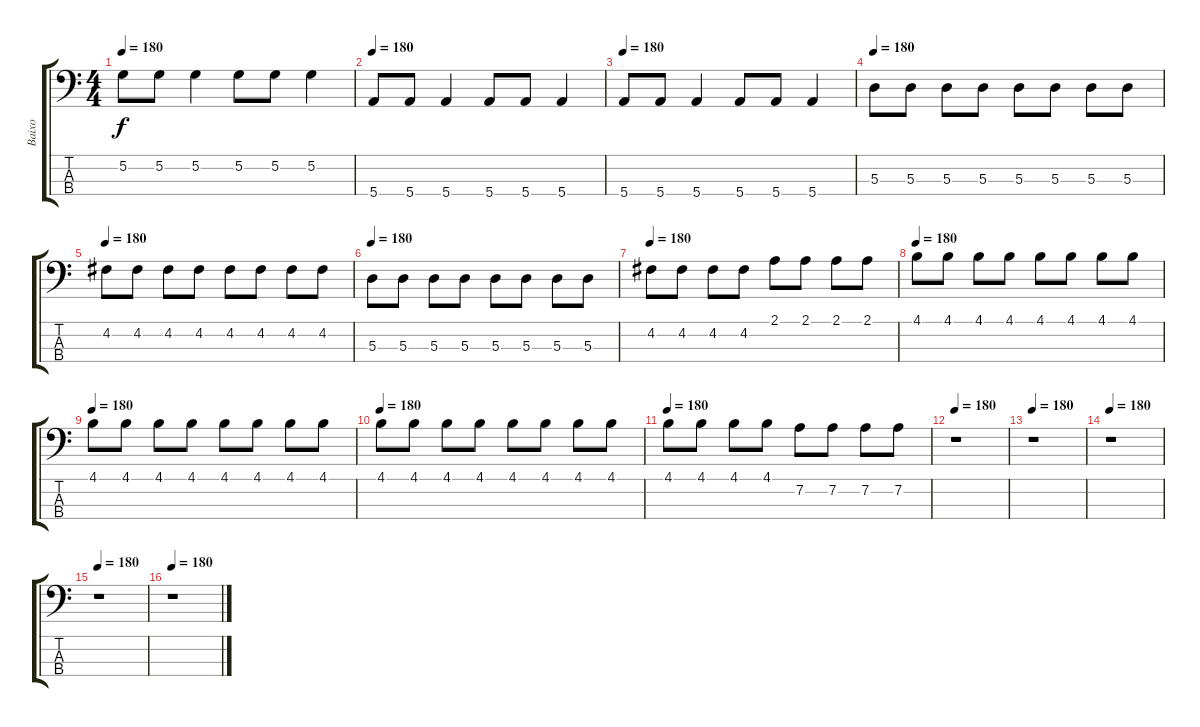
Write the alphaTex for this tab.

\track ("Baixo" "Baixo") {instrument electricbasspick}
\staff {score tabs}
\tuning (G2 D2 A1 E1) {hide}
\ts (4 4)
\tempo 180
\clef f4
\ks c
5.2.8{dy f} 5.2.8 5.2.4 5.2.8 5.2.8 5.2.4 |
\tempo 180
5.4.8 5.4.8 5.4.4 5.4.8 5.4.8 5.4.4 |
\tempo 180
5.4.8 5.4.8 5.4.4 5.4.8 5.4.8 5.4.4 |
\tempo 180
5.3.8 5.3.8 5.3.8 5.3.8 5.3.8 5.3.8 5.3.8 5.3.8 |
\tempo 180
4.2.8 4.2.8 4.2.8 4.2.8 4.2.8 4.2.8 4.2.8 4.2.8 |
\tempo 180
5.3.8 5.3.8 5.3.8 5.3.8 5.3.8 5.3.8 5.3.8 5.3.8 |
\tempo 180
4.2.8 4.2.8 4.2.8 4.2.8 2.1.8 2.1.8 2.1.8 2.1.8 |
\tempo 180
4.1.8 4.1.8 4.1.8 4.1.8 4.1.8 4.1.8 4.1.8 4.1.8 |
\tempo 180
4.1.8 4.1.8 4.1.8 4.1.8 4.1.8 4.1.8 4.1.8 4.1.8 |
\tempo 180
4.1.8 4.1.8 4.1.8 4.1.8 4.1.8 4.1.8 4.1.8 4.1.8 |
\tempo 180
4.1.8 4.1.8 4.1.8 4.1.8 7.2.8 7.2.8 7.2.8 7.2.8 |
\tempo 180
r.1 |
\tempo 180
r.1 |
\tempo 180
r.1 |
\tempo 180
r.1 |
\tempo 180
r.1
